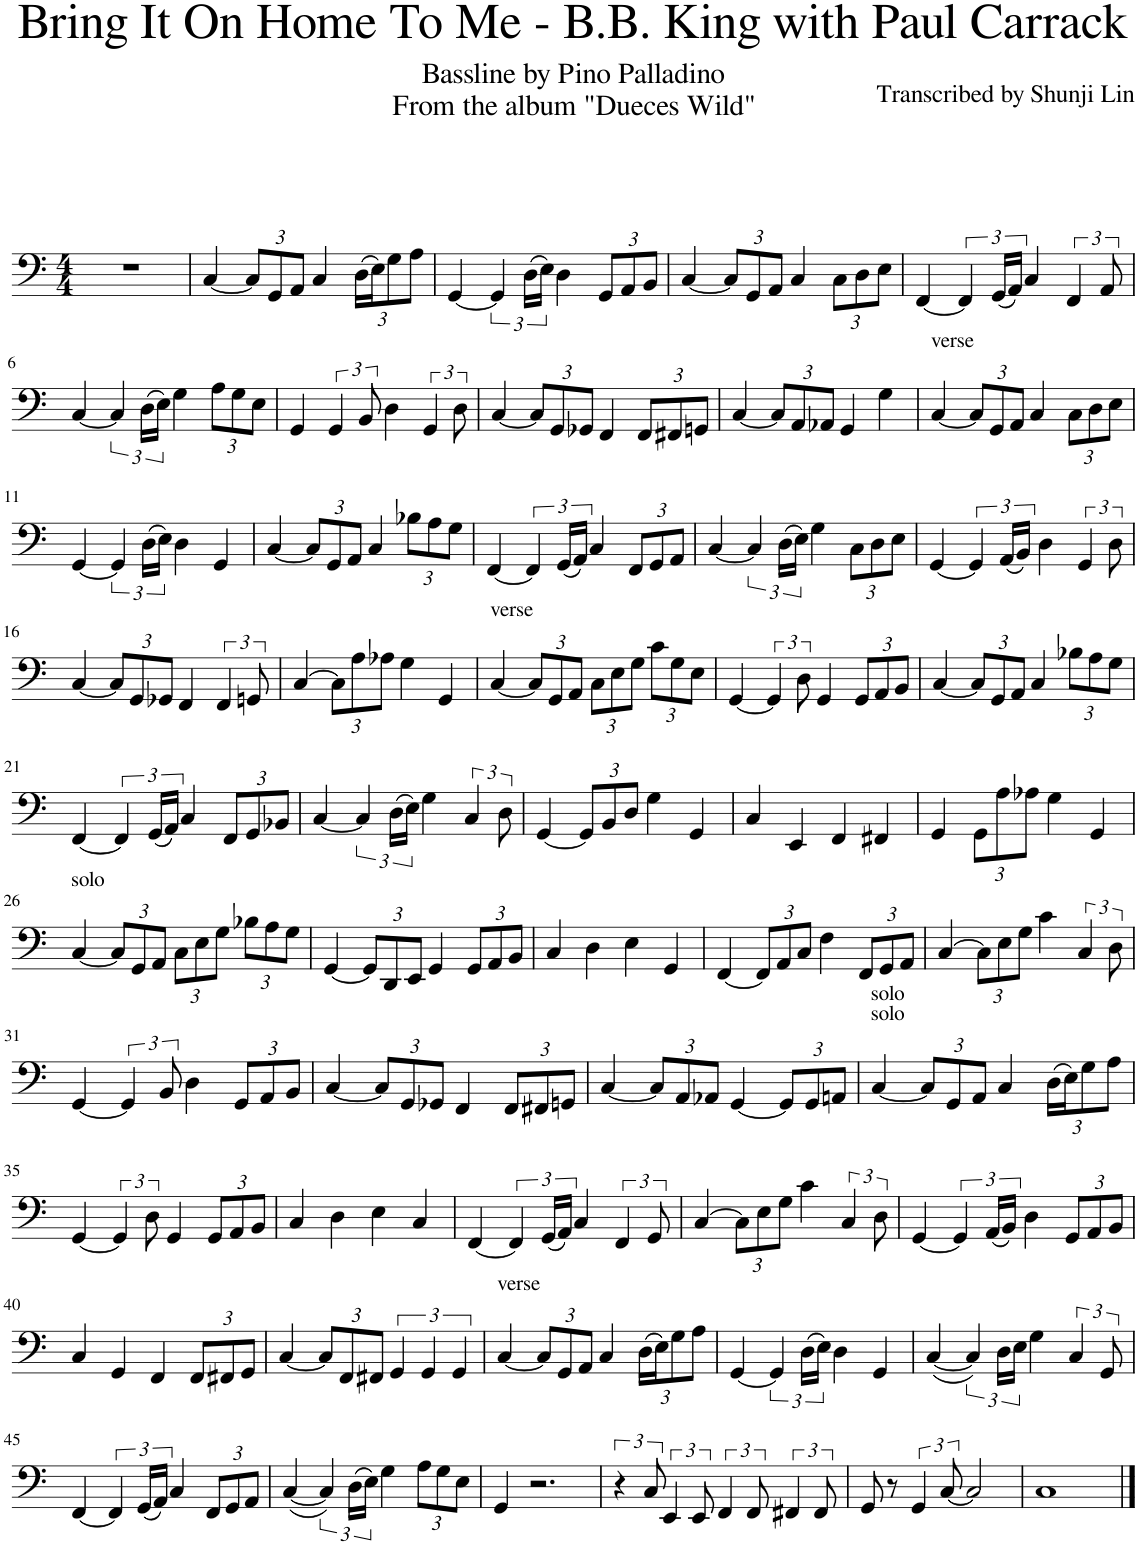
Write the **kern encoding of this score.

**kern
*part1
*staff1
*I"Piano
*I'Pno.
*clefF4
*k[]
*M4/4
=1
1r
=2
[4C/
*Xbrackettup
12C/L]
12GG/
12AA/J
4C/
(24D\LL
24E\J)
12G\
12A\J
=3
[4GG/
*brackettup
6GG/]
(24D\LL
24E\JJ)
4D\
*Xbrackettup
12GG/L
12AA/
12BB/J
=4
[4C/
12C/L]
12GG/
12AA/J
4C/
12C\L
12D\
12E\J
=5
[4FF/
*brackettup
6FF/]
(24GG/LL
24AA/JJ)
4C/
6FF/
12AA/
!!LO:LB:g=z
=6
[4C/
6C/]
(24D\LL
24E\JJ)
4G\
*Xbrackettup
12A\L
12G\
12E\J
=7
4GG/
*brackettup
6GG/
12BB/
4D\
6GG/
12D\
=8
[4C/
*Xbrackettup
12C/L]
12GG/
12GG-X/J
4FF/
12FF/L
12FF#X/
12GGn/J
=9
[4C/
12C/L]
12AA/
12AA-X/J
4GG/
4G\
=10
!LO:TX:a:t=verse
[4C/
12C/L]
12GG/
12AA/J
4C/
12C\L
12D\
12E\J
!!LO:LB:g=z
=11
[4GG/
*brackettup
6GG/]
(24D\LL
24E\JJ)
4D\
4GG/
=12
[4C/
*Xbrackettup
12C/L]
12GG/
12AA/J
4C/
12B-X\L
12A\
12G\J
=13
[4FF/
*brackettup
6FF/]
(24GG/LL
24AA/JJ)
4C/
*Xbrackettup
12FF/L
12GG/
12AA/J
=14
[4C/
*brackettup
6C/]
(24D\LL
24E\JJ)
4G\
*Xbrackettup
12C\L
12D\
12E\J
=15
[4GG/
*brackettup
6GG/]
(24AA/LL
24BB/JJ)
4D\
6GG/
12D\
!!LO:LB:g=z
=16
[4C/
*Xbrackettup
12C/L]
12GG/
12GG-X/J
4FF/
*brackettup
6FF/
12GGn/
=17
[4C/
*Xbrackettup
12C\L]
12A\
12A-X\J
4G\
4GG/
=18
!LO:TX:a:t=verse
[4C/
12C/L]
12GG/
12AA/J
12C\L
12E\
12G\J
12c\L
12G\
12E\J
=19
[4GG/
*brackettup
6GG/]
12D\
4GG/
*Xbrackettup
12GG/L
12AA/
12BB/J
=20
[4C/
12C/L]
12GG/
12AA/J
4C/
12B-X\L
12A\
12G\J
!!LO:LB:g=z
=21
[4FF/
*brackettup
6FF/]
(24GG/LL
24AA/JJ)
4C/
*Xbrackettup
12FF/L
12GG/
12BB-X/J
=22
[4C/
*brackettup
6C/]
(24D\LL
24E\JJ)
4G\
6C/
12D\
=23
[4GG/
*Xbrackettup
12GG/L]
12BB/
12D/J
4G\
4GG/
=24
4C/
4EE/
4FF/
4FF#X/
=25
4GG/
12GG\L
12A\
12A-X\J
4G\
4GG/
!!LO:LB:g=z
=26
!LO:TX:a:t=solo
[4C/
12C/L]
12GG/
12AA/J
12C\L
12E\
12G\J
12B-X\L
12A\
12G\J
=27
[4GG/
12GG/L]
12DD/
12EE/J
4GG/
12GG/L
12AA/
12BB/J
=28
4C/
4D\
4E\
4GG/
=29
[4FF/
12FF/L]
12AA/
12C/J
4F\
12FF/L
12GG/
12AA/J
=30
[4C/
12C\L]
12E\
12G\J
4c\
*brackettup
6C/
12D\
!!LO:LB:g=z
=31
[4GG/
6GG/]
12BB/
4D\
*Xbrackettup
12GG/L
12AA/
12BB/J
=32
[4C/
12C/L]
12GG/
12GG-X/J
4FF/
12FF/L
12FF#X/
12GGn/J
=33
[4C/
12C/L]
12AA/
12AA-X/J
[4GG/
12GG/L]
12GG/
12AAn/J
=34
!LO:TX:a:t=solo
!LO:TX:a:t=solo
[4C/
12C/L]
12GG/
12AA/J
4C/
(24D\LL
24E\J)
12G\
12A\J
!!LO:LB:g=z
=35
[4GG/
*brackettup
6GG/]
12D\
4GG/
*Xbrackettup
12GG/L
12AA/
12BB/J
=36
4C/
4D\
4E\
4C/
=37
[4FF/
*brackettup
6FF/]
(24GG/LL
24AA/JJ)
4C/
6FF/
12GG/
=38
[4C/
*Xbrackettup
12C\L]
12E\
12G\J
4c\
*brackettup
6C/
12D\
=39
[4GG/
6GG/]
(24AA/LL
24BB/JJ)
4D\
*Xbrackettup
12GG/L
12AA/
12BB/J
!!LO:LB:g=z
=40
4C/
4GG/
4FF/
12FF/L
12FF#X/
12GG/J
=41
[4C/
12C/L]
12FF/
12FF#X/J
*brackettup
6GG/
6GG/
6GG/
=42
!LO:TX:a:t=verse
[4C/
*Xbrackettup
12C/L]
12GG/
12AA/J
4C/
(24D\LL
24E\J)
12G\
12A\J
=43
[4GG/
*brackettup
6GG/]
(24D\LL
24E\JJ)
4D\
4GG/
=44
([4C/
6C/])
24D\LL
24E\JJ
4G\
6C/
12GG/
!!LO:LB:g=z
=45
[4FF/
6FF/]
(24GG/LL
24AA/JJ)
4C/
*Xbrackettup
12FF/L
12GG/
12AA/J
=46
([4C/
*brackettup
6C/])
(24D\LL
24E\JJ)
4G\
*Xbrackettup
12A\L
12G\
12E\J
=47
4GG/
2.r
=48
*brackettup
6r
12C/
6EE/
12EE/
6FF/
12FF/
6FF#X/
12FF#/
=49
8GG/
8r
6GG/
[12C/
2C/]
=50
1C
==
*-
